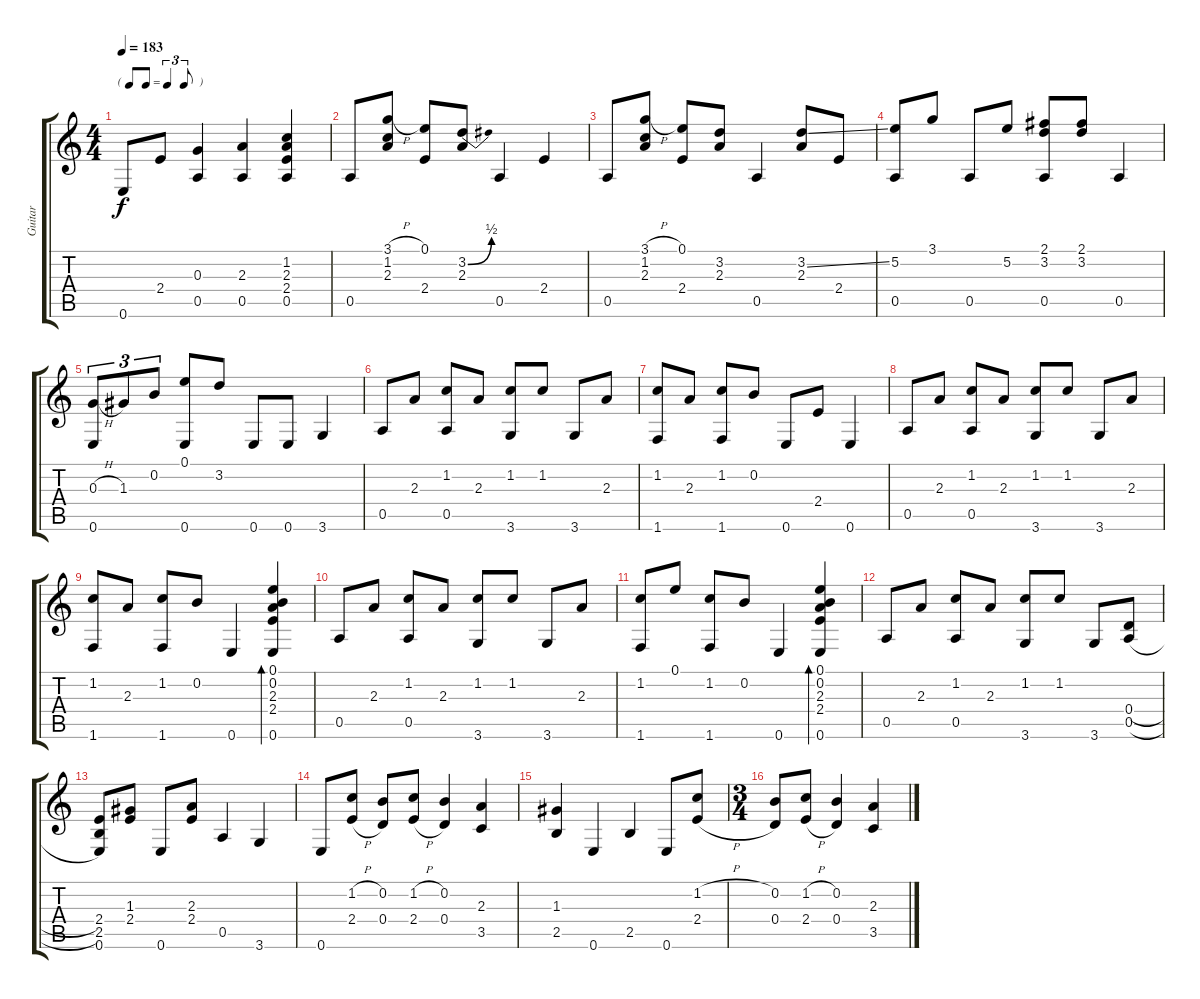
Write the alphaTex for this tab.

\track ("Guitar" "Guitar") {instrument acousticguitarsteel}
\staff {score tabs}
\tuning (E4 B3 G3 D3 A2 E2) {hide}
\ts (4 4)
\tf triplet8th
\tempo 183
\clef g2
\ks c
0.6.8{dy f} 2.4.8 (0.3 0.5).4 (2.3 0.5).4 (1.2 2.3 2.4 0.5).4 |
0.5.8 (3.1{h} 1.2 2.3).8 (0.1 2.4).8 (3.2{be (bend 0 0 60 2)} 2.3).8 0.5.4 2.4.4 |
0.5.8 (3.1{h} 1.2 2.3).8 (0.1 2.4).8 (3.2 2.3).8 0.5.4 (3.2{ss} 2.3).8 2.4.8 |
(5.2 0.5).8 3.1.8 0.5.8 5.2.8 (2.1 3.2 0.5).8 (2.1 3.2).8 0.5.4 |
(0.3{h} 0.6).8{tu (3 2)} 1.3.8{tu (3 2)} 0.2.8{tu (3 2)} (0.1 0.6).8 3.2.8 0.6.8 0.6.8 3.6.4 |
0.5.8 2.3.8 (1.2 0.5).8 2.3.8 (1.2 3.6).8 1.2.8 3.6.8 2.3.8 |
(1.2 1.6).8 2.3.8 (1.2 1.6).8 0.2.8 0.6.8 2.4.8 0.6.4 |
0.5.8 2.3.8 (1.2 0.5).8 2.3.8 (1.2 3.6).8 1.2.8 3.6.8 2.3.8 |
(1.2 1.6).8 2.3.8 (1.2 1.6).8 0.2.8 0.6.4 (0.1 0.2 2.3 2.4 0.6).4{bd 60} |
0.5.8 2.3.8 (1.2 0.5).8 2.3.8 (1.2 3.6).8 1.2.8 3.6.8 2.3.8 |
(1.2 1.6).8 0.1.8 (1.2 1.6).8 0.2.8 0.6.4 (0.1 0.2 2.3 2.4 0.6).4{bd 60} |
0.5.8 2.3.8 (1.2 0.5).8 2.3.8 (1.2 3.6).8 1.2.8 3.6.8 (0.4{h} 0.5{h}).8 |
(2.4 2.5 0.6).8 (1.3 2.4).8 0.6.8 (2.3 2.4).8 0.5.4 3.6.4 |
0.6.8 (1.2{h} 2.4{h}).8 (0.2 0.4).8 (1.2{h} 2.4{h}).8 (0.2 0.4).4 (2.3 3.5).4 |
(1.3 2.5).4 0.6.4 2.5.4 0.6.8 (1.2{h} 2.4{h}).8 |
\ts (3 4)
(0.2 0.4).8 (1.2{h} 2.4{h}).8 (0.2 0.4).4 (2.3 3.5).4
